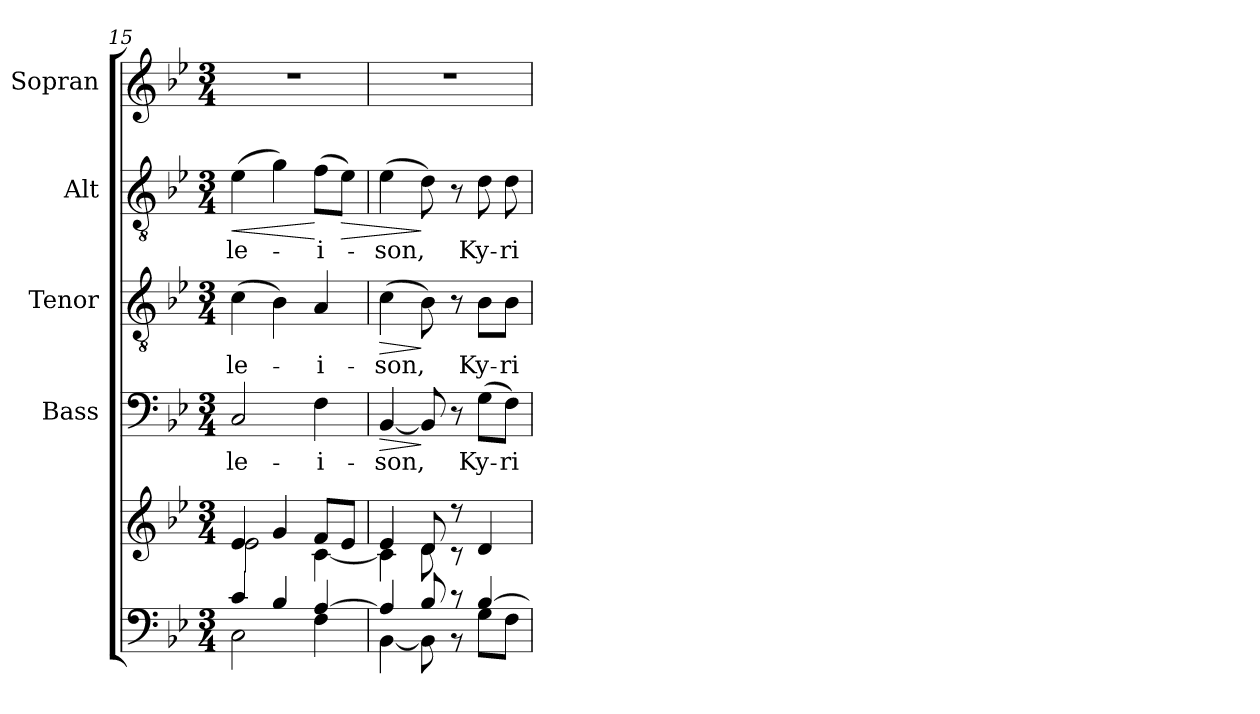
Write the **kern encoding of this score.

**kern	**kern	**kern	**text	**dynam	**kern	**text	**dynam	**kern	**text	**dynam	**kern
*part5	*part5	*part4	*part4	*part4	*part3	*part3	*part3	*part2	*part2	*part2	*part1
*staff6	*staff5	*staff4	*staff4	*staff4	*staff3	*staff3	*staff3	*staff2	*staff2	*staff2	*staff1
*	*	*I"Bass	*	*	*I"Tenor	*	*	*I"Alt	*	*	*I"Sopran
*	*	*I'B.	*	*	*I'T.	*	*	*I'A.	*	*	*I'S.
!!LO:PB:g=z
*clefF4	*clefG2	*clefF4	*	*	*clefGv2	*	*	*clefGv2	*	*	*clefG2
*k[b-e-]	*k[b-e-]	*k[b-e-]	*	*	*k[b-e-]	*	*	*k[b-e-]	*	*	*k[b-e-]
*B-:	*B-:	*B-:	*	*	*B-:	*	*	*B-:	*	*	*B-:
*M3/4	*M3/4	*M3/4	*	*	*M3/4	*	*	*M3/4	*	*	*M3/4
=15	=15	=15	=15	=15	=15	=15	=15	=15	=15	=15	=15
*^	*^	*	*	*	*	*	*	*	*	*	*
!	!	!	!	!	!LO:LY:b	!	!	!LO:LY:b	!	!	!LO:LY:b	!LO:HP:b	!
4c/	2C\	4e-/	2e-\	2C/	-le-	.	(>4c\	-le-	.	(>4e-\	-le-	<	2.r
4B-/	.	4g/	.	.	.	.	4B-\)	.	.	4g\)	.	.	.
!	!	!	!	!	!LO:LY:b	!	!	!LO:LY:b	!	!	!LO:LY:b	!	!
[>4A/	4F\	8f/L	[<4c\	4F\	-i-	.	4A/	-i-	.	(>8f\L	-i-	[	.
!	!	!	!	!	!	!	!	!	!	!	!	!LO:HP:b	!
.	.	8e-/J	.	.	.	.	.	.	.	8e-\J)	.	>	.
=16	=16	=16	=16	=16	=16	=16	=16	=16	=16	=16	=16	=16	=16
!	!	!	!	!	!LO:LY:b	!LO:HP:b	!	!LO:LY:b	!LO:HP:b	!	!LO:LY:b	!	!
4A/]	[<4BB-\	4e-/	4c\]	[4BB-/	-son,	>	(>4c\	-son,	>	(>4e-\	-son,	.	2.r
8B-/	8BB-\]	8d/	8d\	8BB-/]	.	]	8B-\)	.	]	8d\)	.	]	.
8r	8r	8r	8r	8r	.	.	8r	.	.	8r	.	.	.
!	!	!	!	!	!LO:LY:b	!	!	!LO:LY:b	!	!	!LO:LY:b	!	!
[>4B-/	8G\L	4d/	4ryy	(>8G\L	Ky-	.	8B-\L	Ky-	.	8d\	Ky-	.	.
!	!	!	!	!	!LO:LY:b	!	!	!LO:LY:b	!	!	!LO:LY:b	!	!
.	8F\J	.	.	8F\J)	-ri-	.	8B-\J	-ri-	.	8d\	-ri-	.	.
*v	*v	*	*	*	*	*	*	*	*	*	*	*	*
*	*v	*v	*	*	*	*	*	*	*	*	*	*
=	=	=	=	=	=	=	=	=	=	=	=
*-	*-	*-	*-	*-	*-	*-	*-	*-	*-	*-	*-
